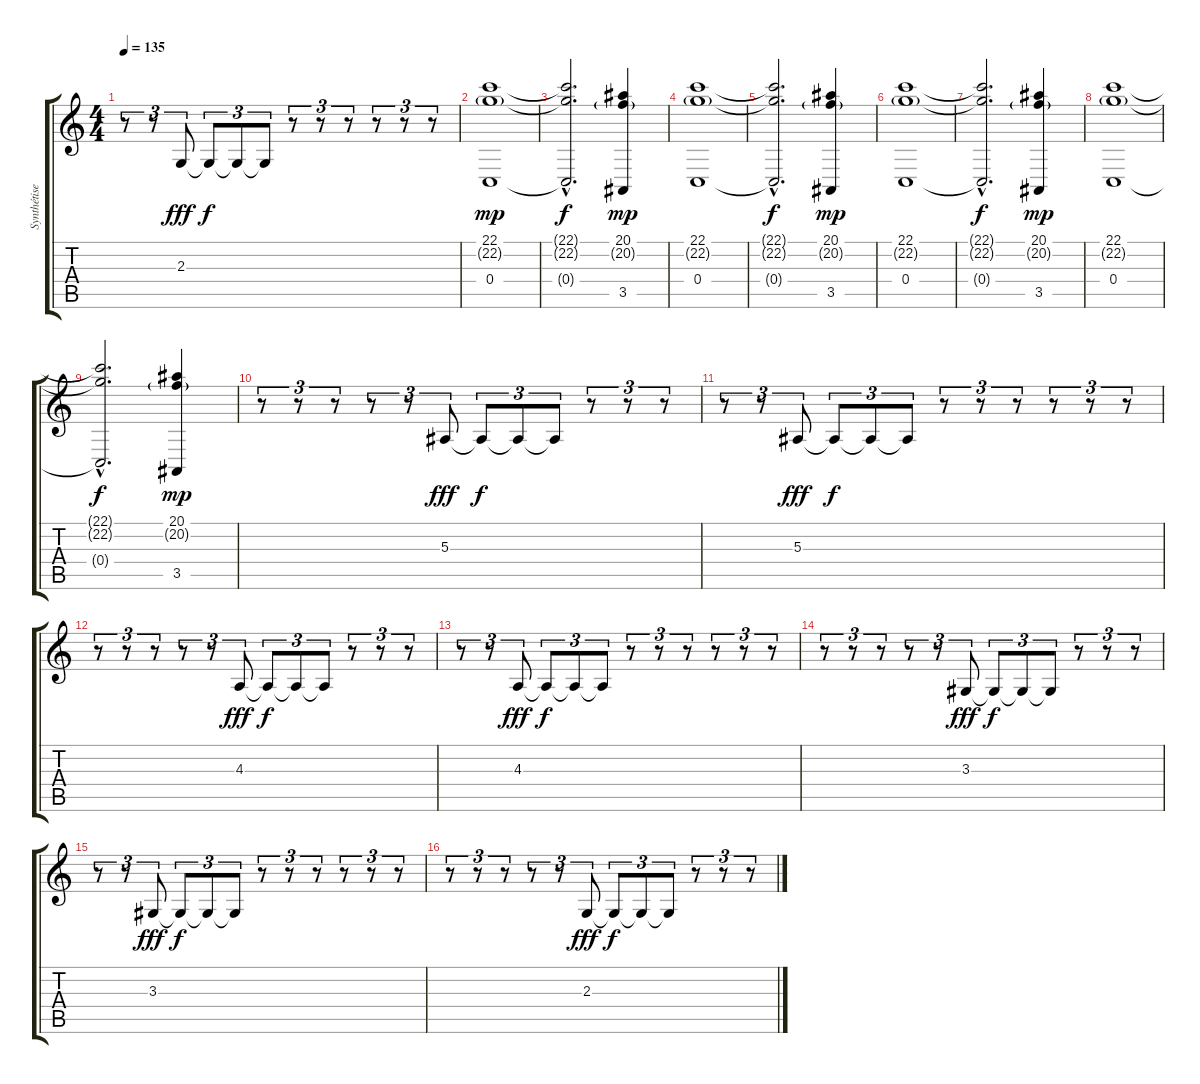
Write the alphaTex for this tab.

\track ("Synthétiseur" "Synthétise") {instrument stringensemble2}
\staff {score tabs}
\tuning (D4 A3 F3 C3 G2 C2) {hide}
\ts (4 4)
\tempo 135
\clef g2
\ks c
r.8{tu (3 2) dy f} r.8{tu (3 2)} 2.3.8{tu (3 2) dy fff} 2.3{t}.8{tu (3 2) dy f} 2.3{t}.8{tu (3 2)} 2.3{t}.8{tu (3 2)} r.8{tu (3 2)} r.8{tu (3 2)} r.8{tu (3 2)} r.8{tu (3 2)} r.8{tu (3 2)} r.8{tu (3 2)} |
(22.1 22.2{g} 0.4).1{dy mp} |
(22.1{hac t} 22.2{hac t} 0.4{hac t}).2{d dy f} (20.1 20.2{g} 3.5).4{dy mp} |
(22.1 22.2{g} 0.4).1 |
(22.1{hac t} 22.2{hac t} 0.4{hac t}).2{d dy f} (20.1 20.2{g} 3.5).4{dy mp} |
(22.1 22.2{g} 0.4).1 |
(22.1{hac t} 22.2{hac t} 0.4{hac t}).2{d dy f} (20.1 20.2{g} 3.5).4{dy mp} |
(22.1 22.2{g} 0.4).1 |
(22.1{hac t} 22.2{hac t} 0.4{hac t}).2{d dy f} (20.1 20.2{g} 3.5).4{dy mp} |
r.8{tu (3 2)} r.8{tu (3 2)} r.8{tu (3 2)} r.8{tu (3 2)} r.8{tu (3 2)} 5.3.8{tu (3 2) dy fff} 5.3{t}.8{tu (3 2) dy f} 5.3{t}.8{tu (3 2)} 5.3{t}.8{tu (3 2)} r.8{tu (3 2)} r.8{tu (3 2)} r.8{tu (3 2)} |
r.8{tu (3 2)} r.8{tu (3 2)} 5.3.8{tu (3 2) dy fff} 5.3{t}.8{tu (3 2) dy f} 5.3{t}.8{tu (3 2)} 5.3{t}.8{tu (3 2)} r.8{tu (3 2)} r.8{tu (3 2)} r.8{tu (3 2)} r.8{tu (3 2)} r.8{tu (3 2)} r.8{tu (3 2)} |
r.8{tu (3 2)} r.8{tu (3 2)} r.8{tu (3 2)} r.8{tu (3 2)} r.8{tu (3 2)} 4.3.8{tu (3 2) dy fff} 4.3{t}.8{tu (3 2) dy f} 4.3{t}.8{tu (3 2)} 4.3{t}.8{tu (3 2)} r.8{tu (3 2)} r.8{tu (3 2)} r.8{tu (3 2)} |
r.8{tu (3 2)} r.8{tu (3 2)} 4.3.8{tu (3 2) dy fff} 4.3{t}.8{tu (3 2) dy f} 4.3{t}.8{tu (3 2)} 4.3{t}.8{tu (3 2)} r.8{tu (3 2)} r.8{tu (3 2)} r.8{tu (3 2)} r.8{tu (3 2)} r.8{tu (3 2)} r.8{tu (3 2)} |
r.8{tu (3 2)} r.8{tu (3 2)} r.8{tu (3 2)} r.8{tu (3 2)} r.8{tu (3 2)} 3.3.8{tu (3 2) dy fff} 3.3{t}.8{tu (3 2) dy f} 3.3{t}.8{tu (3 2)} 3.3{t}.8{tu (3 2)} r.8{tu (3 2)} r.8{tu (3 2)} r.8{tu (3 2)} |
r.8{tu (3 2)} r.8{tu (3 2)} 3.3.8{tu (3 2) dy fff} 3.3{t}.8{tu (3 2) dy f} 3.3{t}.8{tu (3 2)} 3.3{t}.8{tu (3 2)} r.8{tu (3 2)} r.8{tu (3 2)} r.8{tu (3 2)} r.8{tu (3 2)} r.8{tu (3 2)} r.8{tu (3 2)} |
r.8{tu (3 2)} r.8{tu (3 2)} r.8{tu (3 2)} r.8{tu (3 2)} r.8{tu (3 2)} 2.3.8{tu (3 2) dy fff} 2.3{t}.8{tu (3 2) dy f} 2.3{t}.8{tu (3 2)} 2.3{t}.8{tu (3 2)} r.8{tu (3 2)} r.8{tu (3 2)} r.8{tu (3 2)}
